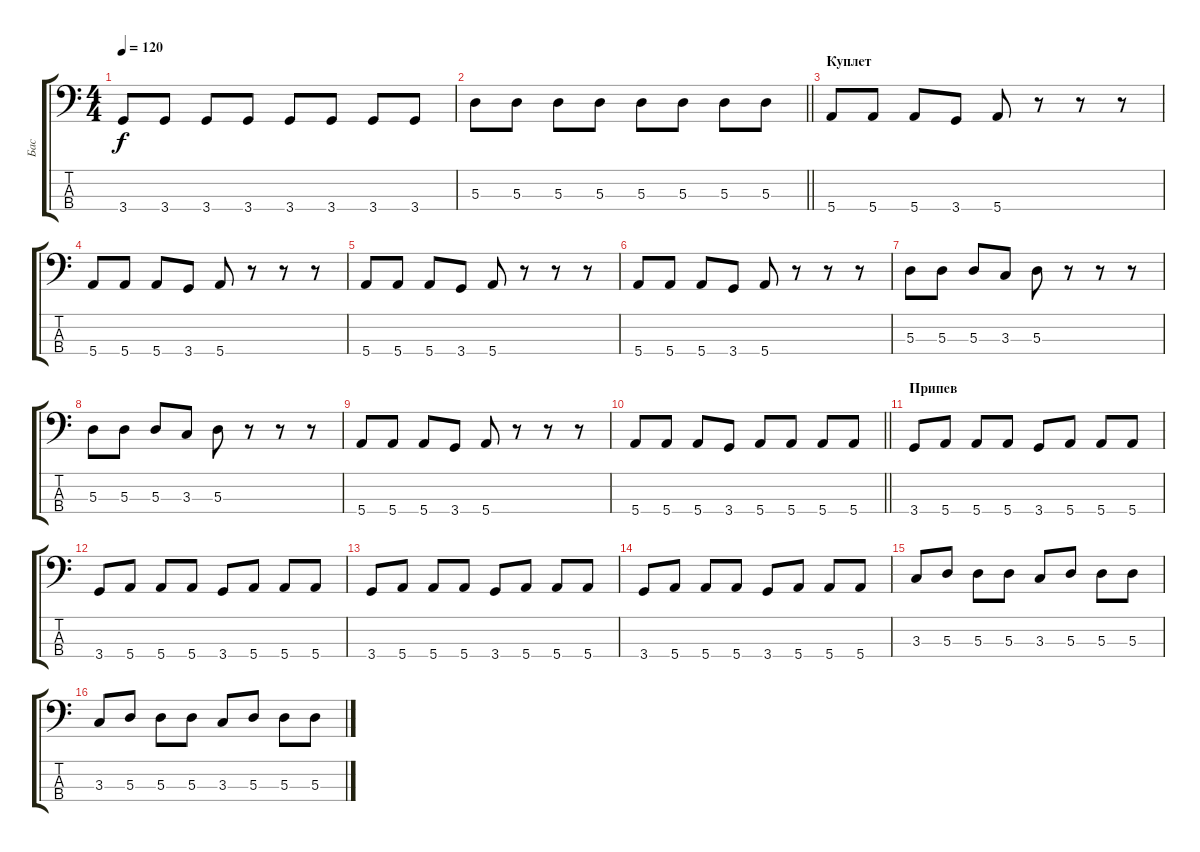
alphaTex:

\track ("Бас" "Бас") {instrument electricbassfinger}
\staff {score tabs}
\tuning (G2 D2 A1 E1) {hide}
\ts (4 4)
\tempo 120
\clef f4
\ks c
3.4.8{dy f} 3.4.8 3.4.8 3.4.8 3.4.8 3.4.8 3.4.8 3.4.8 |
\barLineRight lightlight
5.3.8 5.3.8 5.3.8 5.3.8 5.3.8 5.3.8 5.3.8 5.3.8 |
\section ("" "Куплет")
5.4.8 5.4.8 5.4.8 3.4.8 5.4.8 r.8 r.8 r.8 |
5.4.8 5.4.8 5.4.8 3.4.8 5.4.8 r.8 r.8 r.8 |
5.4.8 5.4.8 5.4.8 3.4.8 5.4.8 r.8 r.8 r.8 |
5.4.8 5.4.8 5.4.8 3.4.8 5.4.8 r.8 r.8 r.8 |
5.3.8 5.3.8 5.3.8 3.3.8 5.3.8 r.8 r.8 r.8 |
5.3.8 5.3.8 5.3.8 3.3.8 5.3.8 r.8 r.8 r.8 |
5.4.8 5.4.8 5.4.8 3.4.8 5.4.8 r.8 r.8 r.8 |
\barLineRight lightlight
5.4.8 5.4.8 5.4.8 3.4.8 5.4.8 5.4.8 5.4.8 5.4.8 |
\section ("" "Припев")
3.4.8 5.4.8 5.4.8 5.4.8 3.4.8 5.4.8 5.4.8 5.4.8 |
3.4.8 5.4.8 5.4.8 5.4.8 3.4.8 5.4.8 5.4.8 5.4.8 |
3.4.8 5.4.8 5.4.8 5.4.8 3.4.8 5.4.8 5.4.8 5.4.8 |
3.4.8 5.4.8 5.4.8 5.4.8 3.4.8 5.4.8 5.4.8 5.4.8 |
3.3.8 5.3.8 5.3.8 5.3.8 3.3.8 5.3.8 5.3.8 5.3.8 |
3.3.8 5.3.8 5.3.8 5.3.8 3.3.8 5.3.8 5.3.8 5.3.8
